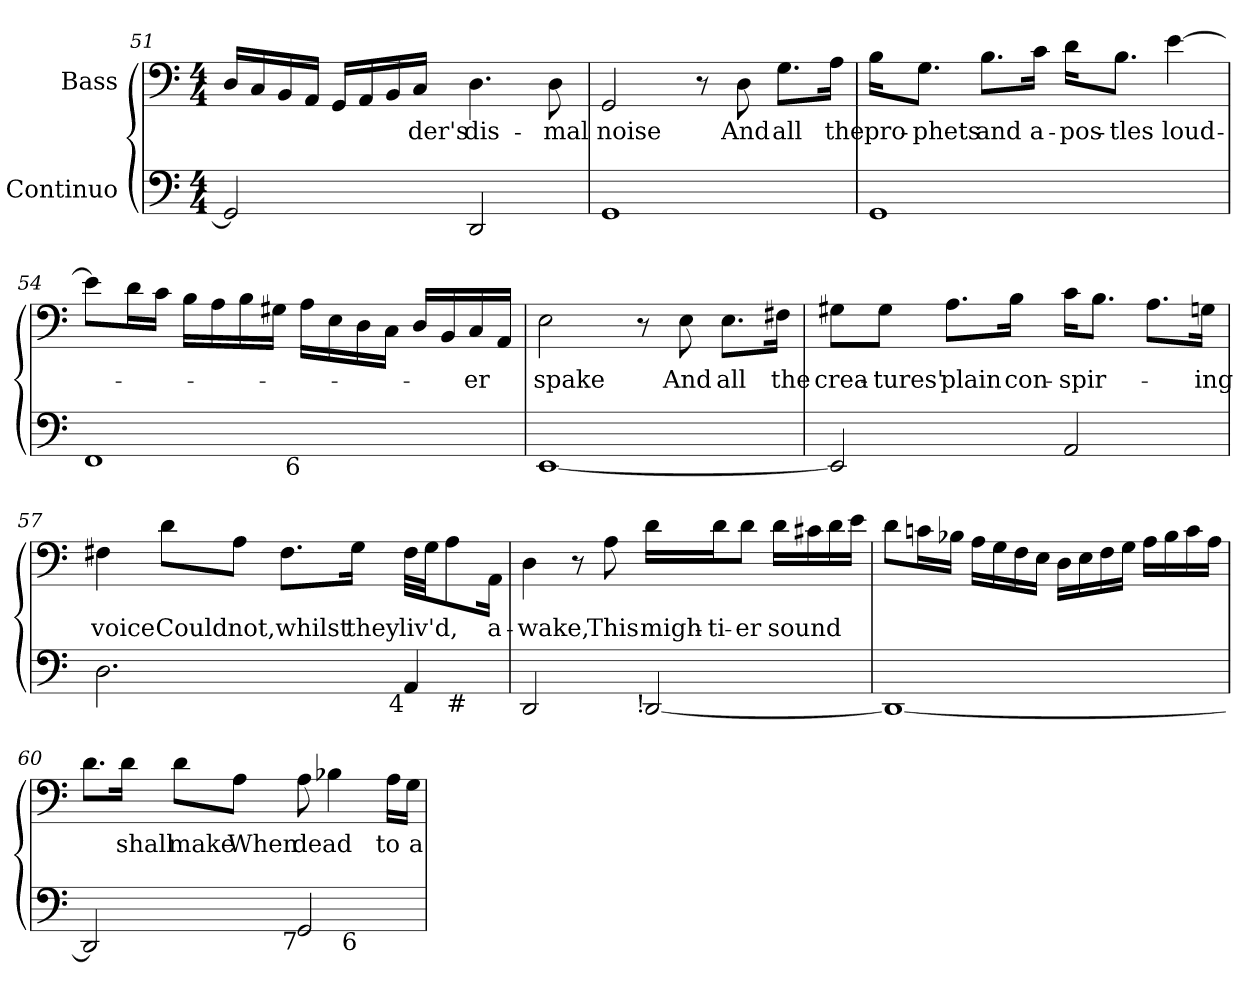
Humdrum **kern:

**kern	**kern	**text
*part2	*part1	*part1
*staff2	*staff1	*staff1
*I"Continuo	*I"Bass	*
*clefF4	*clefF4	*
*k[]	*k[]	*
*C:	*C:	*
*M4/4	*M4/4	*
=51	=51	=51
2GGi/]	16Di/LL	.
.	16Ci/	.
.	16BBi/	.
.	16AAi/JJ	.
.	16GGi/LL	.
.	16AAi/	.
.	16BBi/	.
!	!	!LO:LY:b:color=#000000
.	16Ci/JJ	-der's
!	!	!LO:LY:b:color=#000000
2DDi/	4.Di\	dis-
!	!	!LO:LY:b:color=#000000
.	8Di\	-mal
=52	=52	=52
!	!	!LO:LY:b:color=#000000
1GGi	2GGi/	noise
.	8r	.
!	!	!LO:LY:b:color=#000000
.	8Di\	And
!	!	!LO:LY:b:color=#000000
.	8.Gi\L	all
!	!	!LO:LY:b:color=#000000
.	16Ai\Jk	the
!!LO:LB:g=z
=53	=53	=53
!	!	!LO:LY:b:color=#000000
1GGi	16Bi\KL	pro-
!	!	!LO:LY:b:color=#000000
.	8.Gi\J	-phets
!	!	!LO:LY:b:color=#000000
.	8.Bi\L	and
!	!	!LO:LY:b:color=#000000
.	16ci\Jk	a-
!	!	!LO:LY:b:color=#000000
.	16di\KL	-pos-
!	!	!LO:LY:b:color=#000000
.	8.Bi\J	-tles
!	!	!LO:LY:b:color=#000000
.	[4ei\	loud-
=54	=54	=54
!LO:TX:b:rj:t=7	!	!
*^	*	*
1FFi	2ryy	8ei\L]	.
.	.	16di\L	.
.	.	16ci\JJ	.
.	.	16Bi\LL	.
.	.	16Ai\	.
.	.	16Bi\	.
.	.	16G#Xi\JJ	.
!	!LO:TX:b:rj:t=6	!	!
.	2ryy	16Ai\LL	.
.	.	16Ei\	.
.	.	16Di\	.
.	.	16Ci\JJ	.
.	.	16Di/LL	.
.	.	16BBi/	.
!	!	!	!LO:LY:b:color=#000000
.	.	16Ci/	-er
.	.	16AAi/JJ	.
*v	*v	*	*
=55	=55	=55
*^	*	*
!	!	!	!LO:LY:b:color=#000000
*v	*v	*	*
[1EEi	2Ei\	spake
.	8r	.
!	!	!LO:LY:b:color=#000000
.	8Ei\	And
!	!	!LO:LY:b:color=#000000
.	8.Ei\L	all
!	!	!LO:LY:b:color=#000000
.	16F#Xi\Jk	the
=56	=56	=56
!	!	!LO:LY:b:color=#000000
2EEi/]	8G#Xi\L	crea-
!	!	!LO:LY:b:color=#000000
.	8G#i\J	-tures'
!	!	!LO:LY:b:color=#000000
.	8.Ai\L	plain
!	!	!LO:LY:b:color=#000000
.	16Bi\Jk	con-
!	!	!LO:LY:b:color=#000000
2AAi/	16ci\KL	-spir-
.	8.Bi\J	.
.	8.Ai\L	.
!	!	!LO:LY:b:color=#000000
.	16Gni\Jk	-ing
!!LO:LB:g=z
=57	=57	=57
!LO:TX:b:rj:t=#	!	!
!	!	!LO:LY:b:color=#000000
*^	*	*
2.Di\	2..ryy	4F#Xi\	voice
!	!	!	!LO:LY:b:color=#000000
.	.	8di\L	Could
!	!	!	!LO:LY:b:color=#000000
.	.	8Ai\J	not,
!	!	!	!LO:LY:b:color=#000000
.	.	8.F#i\L	whilst
!	!	!	!LO:LY:b:color=#000000
.	.	16Gi\Jk	they
!LO:TX:b:rj:t=4	!	!	!
!	!	!	!LO:LY:b:color=#000000
4AAi/	.	32F#i\LLL	liv'd,
.	.	32Gi\JJ	.
.	.	8Ai\	.
!	!LO:TX:b:rj:t=#	!	!
.	8ryy	.	.
!	!	!	!LO:LY:b:color=#000000
.	.	16AAi\Jk	a-
*v	*v	*	*
=58	=58	=58
*^	*	*
!LO:TX:b:rj:t=#	!	!	!
!	!	!	!LO:LY:b:color=#000000
*v	*v	*	*
2DDi/	4Di\	-wake,
.	8r	.
!	!	!LO:LY:b:color=#000000
.	8Ai\	This
!LO:TX:b:rj:t=!	!	!
!	!	!LO:LY:b:color=#000000
[2DDi/	16di\LL	migh-
!	!	!LO:LY:b:color=#000000
.	16di\J	-ti-
!	!	!LO:LY:b:color=#000000
.	8di\J	-er
!	!	!LO:LY:b:color=#000000
.	16di\LL	sound
.	16c#Xi\	.
.	16di\	.
.	16ei\JJ	.
=59	=59	=59
1DDi_	8di\L	.
.	16cni\L	.
.	16B-Xi\JJ	.
.	16Ai\LL	.
.	16Gi\	.
.	16Fi\	.
.	16Ei\JJ	.
.	16Di\LL	.
.	16Ei\	.
.	16Fi\	.
.	16Gi\JJ	.
.	16Ai\LL	.
.	16B-i\	.
.	16ci\	.
.	16Ai\JJ	.
!!LO:PB:g=z
=60	=60	=60
*^	*	*
2DDi/]	2.ryy	8.di\L	.
!	!	!	!LO:LY:b:color=#000000
.	.	16di\Jk	shall
!	!	!	!LO:LY:b:color=#000000
.	.	8di\L	make
!	!	!	!LO:LY:b:color=#000000
.	.	8Ai\J	When
!LO:TX:b:rj:t=7	!	!	!
!	!	!	!LO:LY:b:color=#000000
2GGi/	.	8Ai\	dead
.	.	4B-Xi\	.
!	!LO:TX:b:rj:t=6	!	!
.	4ryy	.	.
!	!	!	!LO:LY:b:color=#000000
.	.	16Ai\LL	to
!	!	!	!LO:LY:b:color=#000000
.	.	16Gi\JJ	a-
*v	*v	*	*
=	=	=
*-	*-	*-
